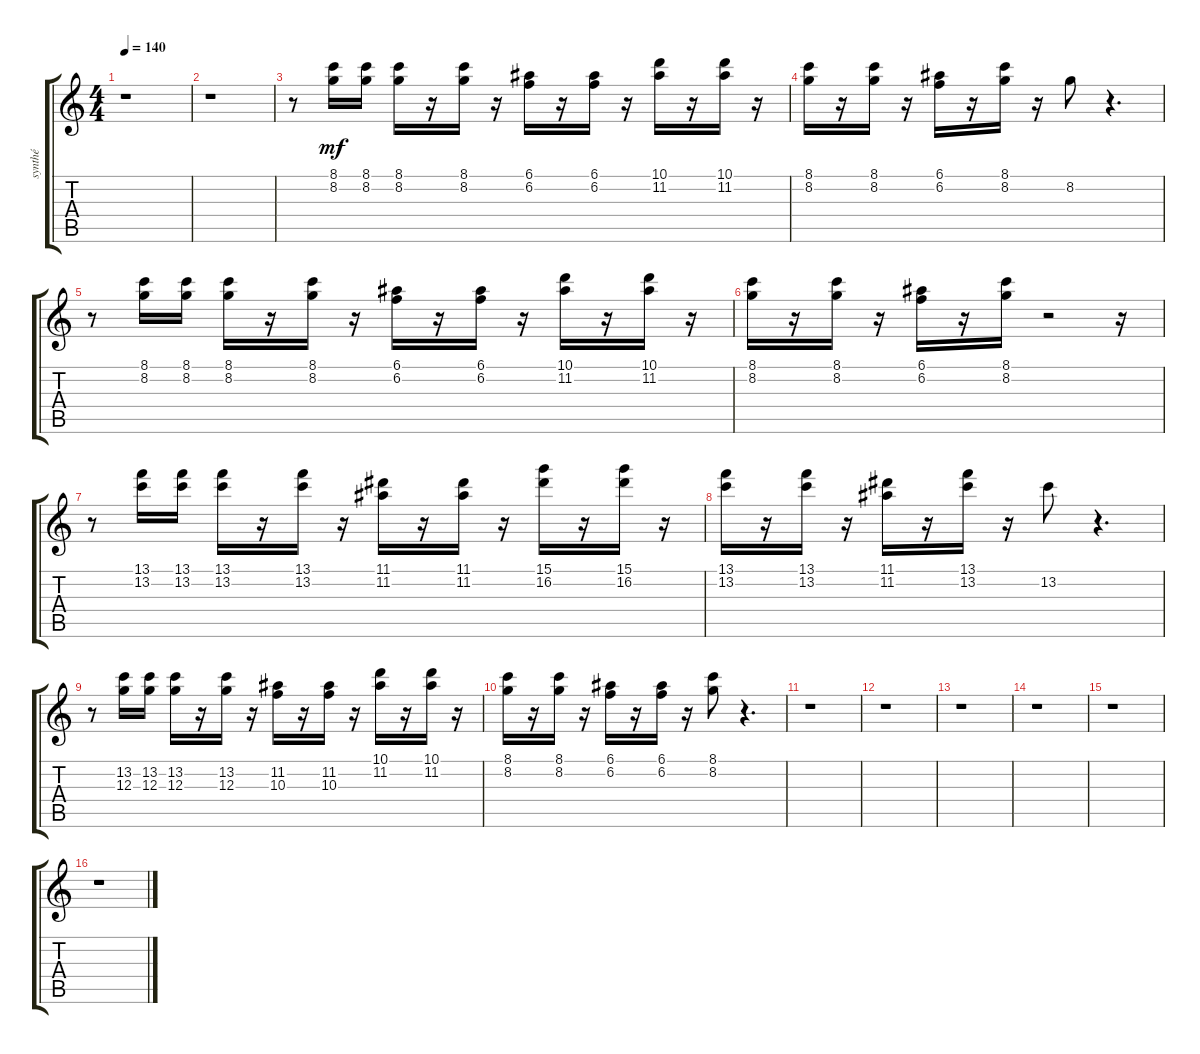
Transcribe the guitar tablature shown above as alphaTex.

\track ("synthé" "synthé") {instrument synthbass2}
\staff {score tabs}
\tuning (E4 B3 G3 D3 A2 E2) {hide}
\ts (4 4)
\tempo 140
\clef g2
\ks c
r.1{dy mf instrument synthbass2} |
r.1 |
r.8 (8.1 8.2).16 (8.1 8.2).16 (8.1 8.2).16 r.16 (8.1 8.2).16 r.16 (6.1 6.2).16 r.16 (6.1 6.2).16 r.16 (10.1 11.2).16 r.16 (10.1 11.2).16 r.16 |
(8.1 8.2).16 r.16 (8.1 8.2).16 r.16 (6.1 6.2).16 r.16 (8.1 8.2).16 r.16 8.2.8 r.4{d} |
r.8 (8.1 8.2).16 (8.1 8.2).16 (8.1 8.2).16 r.16 (8.1 8.2).16 r.16 (6.1 6.2).16 r.16 (6.1 6.2).16 r.16 (10.1 11.2).16 r.16 (10.1 11.2).16 r.16 |
(8.1 8.2).16 r.16 (8.1 8.2).16 r.16 (6.1 6.2).16 r.16 (8.1 8.2).16 r.2 r.16 |
r.8 (13.1 13.2).16 (13.1 13.2).16 (13.1 13.2).16 r.16 (13.1 13.2).16 r.16 (11.1 11.2).16 r.16 (11.1 11.2).16 r.16 (15.1 16.2).16 r.16 (15.1 16.2).16 r.16 |
(13.1 13.2).16 r.16 (13.1 13.2).16 r.16 (11.1 11.2).16 r.16 (13.1 13.2).16 r.16 13.2.8 r.4{d} |
r.8 (13.2 12.3).16 (13.2 12.3).16 (13.2 12.3).16 r.16 (13.2 12.3).16 r.16 (11.2 10.3).16 r.16 (11.2 10.3).16 r.16 (10.1 11.2).16 r.16 (10.1 11.2).16 r.16 |
(8.1 8.2).16 r.16 (8.1 8.2).16 r.16 (6.1 6.2).16 r.16 (6.1 6.2).16 r.16 (8.1 8.2).8 r.4{d} |
r.1 |
r.1 |
r.1 |
r.1 |
r.1 |
r.1
